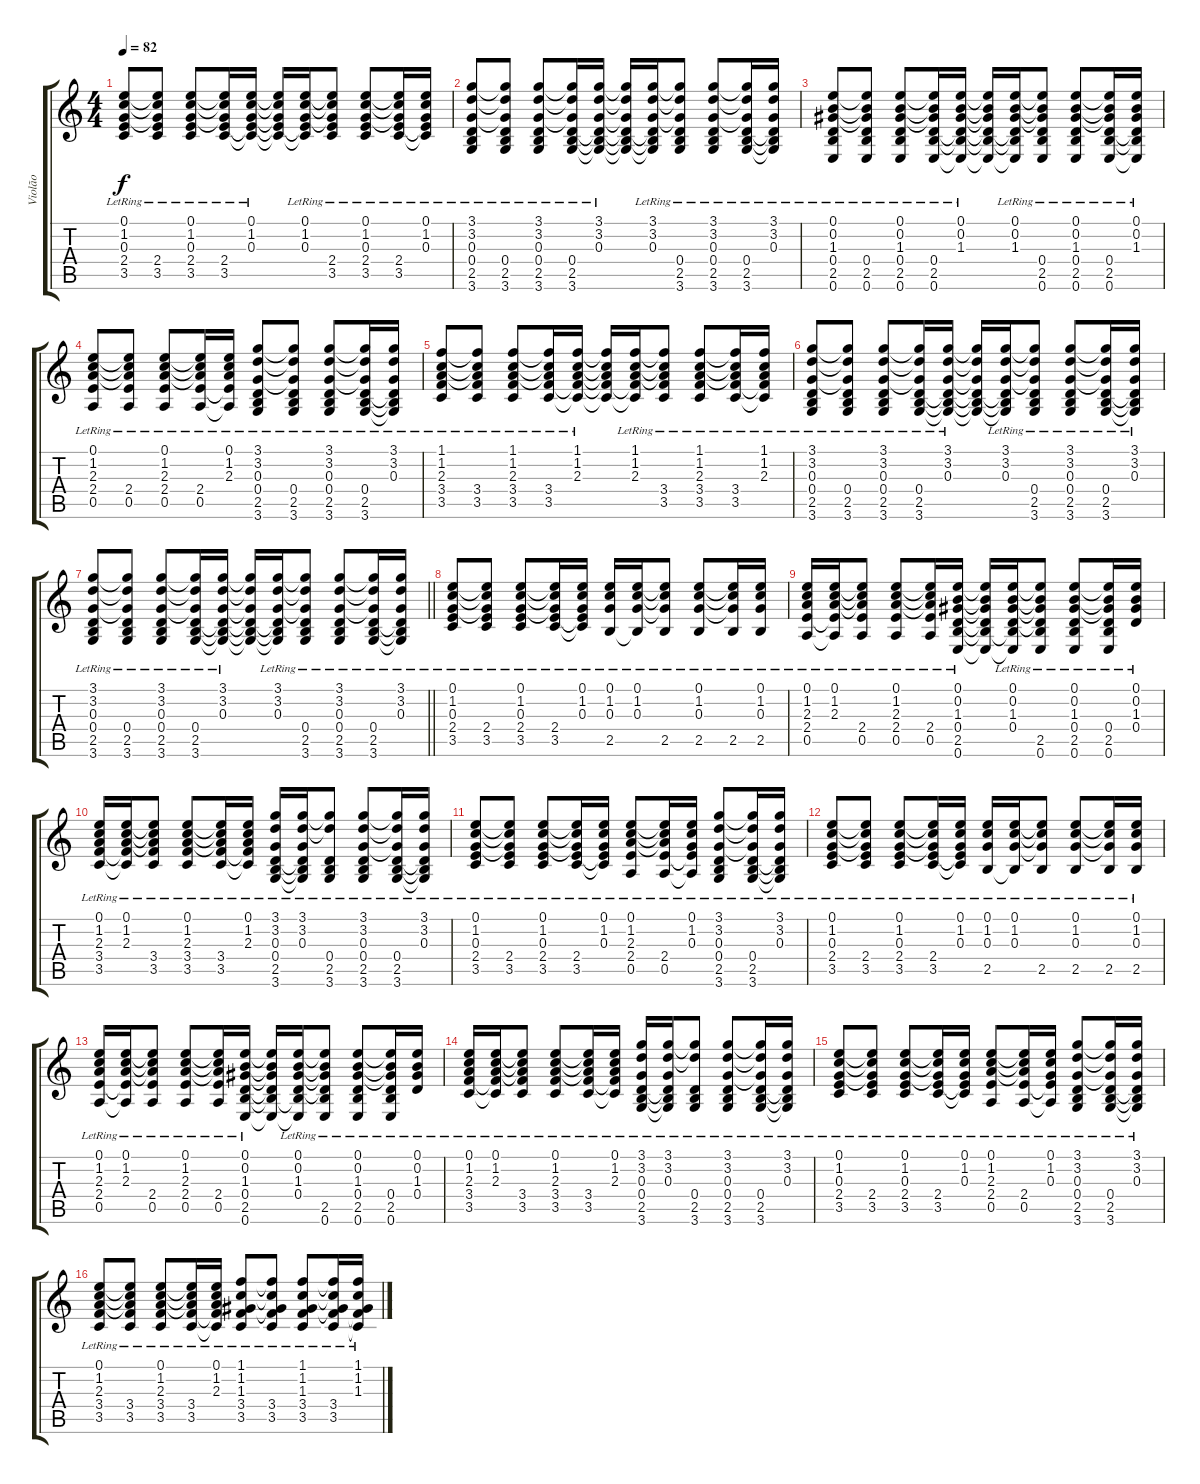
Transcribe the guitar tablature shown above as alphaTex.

\track ("Violão" "Violão") {instrument acousticguitarsteel}
\staff {score tabs}
\tuning (E4 B3 G3 D3 A2 E2) {hide}
\ts (4 4)
\tempo 82
\clef g2
\ks c
(0.1{lr} 1.2{lr} 0.3{lr} 2.4{lr} 3.5{lr}).8{dy f} (0.1{t} 1.2{t} 0.3{t} 2.4{lr} 3.5{lr}).8 (0.1{lr} 1.2{lr} 0.3{lr} 2.4{lr} 3.5{lr}).8 (0.1{t} 1.2{t} 0.3{t} 2.4{lr} 3.5{lr}).16 (0.1{lr} 1.2{lr} 0.3{lr} 2.4{t} 3.5{t}).16 (0.1{t} 1.2{t} 0.3{t} 2.4{t} 3.5{t}).16 (0.1{lr} 1.2{lr} 0.3{lr} 2.4{t} 3.5{t}).16 (0.1{t} 1.2{t} 0.3{t} 2.4{lr} 3.5{lr}).8 (0.1{lr} 1.2{lr} 0.3{lr} 2.4{lr} 3.5{lr}).8 (0.1{t} 1.2{t} 0.3{t} 2.4{lr} 3.5{lr}).16 (0.1{lr} 1.2{lr} 0.3{lr} 2.4{t} 3.5{t}).16 |
(3.1{lr} 3.2{lr} 0.3{lr} 0.4{lr} 2.5{lr} 3.6{lr}).8 (3.1{t} 3.2{t} 0.3{t} 0.4{lr} 2.5{lr} 3.6{lr}).8 (3.1{lr} 3.2{lr} 0.3{lr} 0.4{lr} 2.5{lr} 3.6{lr}).8 (3.1{t} 3.2{t} 0.3{t} 0.4{lr} 2.5{lr} 3.6{lr}).16 (3.1{lr} 3.2{lr} 0.3{lr} 0.4{t} 2.5{t} 3.6{t}).16 (3.1{t} 3.2{t} 0.3{t} 0.4{t} 2.5{t} 3.6{t}).16 (3.1{lr} 3.2{lr} 0.3{lr} 0.4{t} 2.5{t} 3.6{t}).16 (3.1{t} 3.2{t} 0.3{t} 0.4{lr} 2.5{lr} 3.6{lr}).8 (3.1{lr} 3.2{lr} 0.3{lr} 0.4{lr} 2.5{lr} 3.6{lr}).8 (3.1{t} 3.2{t} 0.3{t} 0.4{lr} 2.5{lr} 3.6{lr}).16 (3.1{lr} 3.2{lr} 0.3{lr} 0.4{t} 2.5{t} 3.6{t}).16 |
(0.1{lr} 0.2{lr} 1.3{lr} 0.4{lr} 2.5{lr} 0.6{lr}).8 (0.1{t} 0.2{t} 1.3{t} 0.4{lr} 2.5{lr} 0.6{lr}).8 (0.1{lr} 0.2{lr} 1.3{lr} 0.4{lr} 2.5{lr} 0.6{lr}).8 (0.1{t} 0.2{t} 1.3{t} 0.4{lr} 2.5{lr} 0.6{lr}).16 (0.1{lr} 0.2{lr} 1.3{lr} 0.4{t} 2.5{t} 0.6{t}).16 (0.1{t} 0.2{t} 1.3{t} 0.4{t} 2.5{t} 0.6{t}).16 (0.1{lr} 0.2{lr} 1.3{lr} 0.4{t} 2.5{t} 0.6{t}).16 (0.1{t} 0.2{t} 1.3{t} 0.4{lr} 2.5{lr} 0.6{lr}).8 (0.1{lr} 0.2{lr} 1.3{lr} 0.4{lr} 2.5{lr} 0.6{lr}).8 (0.1{t} 0.2{t} 1.3{t} 0.4{lr} 2.5{lr} 0.6{lr}).16 (0.1{lr} 0.2{lr} 1.3{lr} 0.4{t} 2.5{t} 0.6{t}).16 |
(0.1{lr} 1.2{lr} 2.3{lr} 2.4{lr} 0.5{lr}).8 (0.1{t} 1.2{t} 2.3{t} 2.4{lr} 0.5{lr}).8 (0.1{lr} 1.2{lr} 2.3{lr} 2.4{lr} 0.5{lr}).8 (0.1{t} 1.2{t} 2.3{t} 2.4{lr} 0.5{lr}).16 (0.1{lr} 1.2{lr} 2.3{lr} 2.4{t} 0.5{t}).16 (3.1{lr} 3.2{lr} 0.3{lr} 0.4{lr} 2.5{lr} 3.6{lr}).8 (3.1{t} 3.2{t} 0.3{t} 0.4{lr} 2.5{lr} 3.6{lr}).8 (3.1{lr} 3.2{lr} 0.3{lr} 0.4{lr} 2.5{lr} 3.6{lr}).8 (3.1{t} 3.2{t} 0.3{t} 0.4{lr} 2.5{lr} 3.6{lr}).16 (3.1{lr} 3.2{lr} 0.3{lr} 0.4{t} 2.5{t} 3.6{t}).16 |
(1.1{lr} 1.2{lr} 2.3{lr} 3.4{lr} 3.5{lr}).8 (1.1{t} 1.2{t} 2.3{t} 3.4{lr} 3.5{lr}).8 (1.1{lr} 1.2{lr} 2.3{lr} 3.4{lr} 3.5{lr}).8 (1.1{t} 1.2{t} 2.3{t} 3.4{lr} 3.5{lr}).16 (1.1{lr} 1.2{lr} 2.3{lr} 3.4{t} 3.5{t}).16 (1.1{t} 1.2{t} 2.3{t} 3.4{t} 3.5{t}).16 (1.1{lr} 1.2{lr} 2.3{lr} 3.4{t} 3.5{t}).16 (1.1{t} 1.2{t} 2.3{t} 3.4{lr} 3.5{lr}).8 (1.1{lr} 1.2{lr} 2.3{lr} 3.4{lr} 3.5{lr}).8 (1.1{t} 1.2{t} 2.3{t} 3.4{lr} 3.5{lr}).16 (1.1{lr} 1.2{lr} 2.3{lr} 3.4{t} 3.5{t}).16 |
(3.1{lr} 3.2{lr} 0.3{lr} 0.4{lr} 2.5{lr} 3.6{lr}).8 (3.1{t} 3.2{t} 0.3{t} 0.4{lr} 2.5{lr} 3.6{lr}).8 (3.1{lr} 3.2{lr} 0.3{lr} 0.4{lr} 2.5{lr} 3.6{lr}).8 (3.1{t} 3.2{t} 0.3{t} 0.4{lr} 2.5{lr} 3.6{lr}).16 (3.1{lr} 3.2{lr} 0.3{lr} 0.4{t} 2.5{t} 3.6{t}).16 (3.1{t} 3.2{t} 0.3{t} 0.4{t} 2.5{t} 3.6{t}).16 (3.1{lr} 3.2{lr} 0.3{lr} 0.4{t} 2.5{t} 3.6{t}).16 (3.1{t} 3.2{t} 0.3{t} 0.4{lr} 2.5{lr} 3.6{lr}).8 (3.1{lr} 3.2{lr} 0.3{lr} 0.4{lr} 2.5{lr} 3.6{lr}).8 (3.1{t} 3.2{t} 0.3{t} 0.4{lr} 2.5{lr} 3.6{lr}).16 (3.1{lr} 3.2{lr} 0.3{lr} 0.4{t} 2.5{t} 3.6{t}).16 |
\barLineRight lightlight
(3.1{lr} 3.2{lr} 0.3{lr} 0.4{lr} 2.5{lr} 3.6{lr}).8 (3.1{t} 3.2{t} 0.3{t} 0.4{lr} 2.5{lr} 3.6{lr}).8 (3.1{lr} 3.2{lr} 0.3{lr} 0.4{lr} 2.5{lr} 3.6{lr}).8 (3.1{t} 3.2{t} 0.3{t} 0.4{lr} 2.5{lr} 3.6{lr}).16 (3.1{lr} 3.2{lr} 0.3{lr} 0.4{t} 2.5{t} 3.6{t}).16 (3.1{t} 3.2{t} 0.3{t} 0.4{t} 2.5{t} 3.6{t}).16 (3.1{lr} 3.2{lr} 0.3{lr} 0.4{t} 2.5{t} 3.6{t}).16 (3.1{t} 3.2{t} 0.3{t} 0.4{lr} 2.5{lr} 3.6{lr}).8 (3.1{lr} 3.2{lr} 0.3{lr} 0.4{lr} 2.5{lr} 3.6{lr}).8 (3.1{t} 3.2{t} 0.3{t} 0.4{lr} 2.5{lr} 3.6{lr}).16 (3.1{lr} 3.2{lr} 0.3{lr} 0.4{t} 2.5{t} 3.6{t}).16 |
(0.1{lr} 1.2{lr} 0.3{lr} 2.4{lr} 3.5{lr}).8 (0.1{t} 1.2{t} 0.3{t} 2.4{lr} 3.5{lr}).8 (0.1{lr} 1.2{lr} 0.3{lr} 2.4{lr} 3.5{lr}).8 (0.1{t} 1.2{t} 0.3{t} 2.4{lr} 3.5{lr}).16 (0.1{lr} 1.2{lr} 0.3{lr} 2.4{t} 3.5{t}).16 (0.1{lr} 1.2{lr} 0.3{lr} 2.5{lr}).16 (0.1{lr} 1.2{lr} 0.3{lr} 2.5{t}).16 (0.1{t} 1.2{t} 0.3{t} 2.5{lr}).8 (0.1{lr} 1.2{lr} 0.3{lr} 2.5{lr}).8 (0.1{t} 1.2{t} 0.3{t} 2.5{lr}).16 (0.1{lr} 1.2{lr} 0.3{lr} 2.5{lr}).16 |
(0.1{lr} 1.2{lr} 2.3{lr} 2.4{lr} 0.5{lr}).16 (0.1{lr} 1.2{lr} 2.3{lr} 2.4{t} 0.5{t}).16 (0.1{t} 1.2{t} 2.3{t} 2.4{lr} 0.5{lr}).8 (0.1{lr} 1.2{lr} 2.3{lr} 2.4{lr} 0.5{lr}).8 (0.1{t} 1.2{t} 2.3{t} 2.4{lr} 0.5{lr}).16 (0.1{lr} 0.2{lr} 1.3{lr} 0.4{lr} 2.5{lr} 0.6{lr}).16 (0.1{t} 0.2{t} 1.3{t} 0.4{t} 2.5{t} 0.6{t}).16 (0.1{lr} 0.2{lr} 1.3{lr} 0.4{lr} 2.5{t} 0.6{t}).16 (0.1{t} 0.2{t} 1.3{t} 0.4{t} 2.5{lr} 0.6{lr}).8 (0.1{lr} 0.2{lr} 1.3{lr} 0.4{lr} 2.5{lr} 0.6{lr}).8 (0.1{t} 0.2{t} 1.3{t} 0.4{lr} 2.5{lr} 0.6{lr}).16 (0.1{lr} 0.2{lr} 1.3{lr} 0.4{lr}).16 |
(0.1{lr} 1.2{lr} 2.3{lr} 3.4{lr} 3.5{lr}).16 (0.1{lr} 1.2{lr} 2.3{lr} 3.4{t} 3.5{t}).16 (0.1{t} 1.2{t} 2.3{t} 3.4{lr} 3.5{lr}).8 (0.1{lr} 1.2{lr} 2.3{lr} 3.4{lr} 3.5{lr}).8 (0.1{t} 1.2{t} 2.3{t} 3.4{lr} 3.5{lr}).16 (0.1{lr} 1.2{lr} 2.3{lr} 3.4{t} 3.5{t}).16 (3.1{lr} 3.2{lr} 0.3{lr} 0.4{lr} 2.5{lr} 3.6{lr}).16 (3.1{lr} 3.2{lr} 0.3{lr} 0.4{t} 2.5{t} 3.6{t}).16 (3.1{t} 3.2{t} 0.4{lr} 2.5{lr} 3.6{lr}).8 (3.1{lr} 3.2{lr} 0.3{lr} 0.4{lr} 2.5{lr} 3.6{lr}).8 (3.1{t} 3.2{t} 0.3{t} 0.4{lr} 2.5{lr} 3.6{lr}).16 (3.1{lr} 3.2{lr} 0.3{lr} 0.4{t} 2.5{t} 3.6{t}).16 |
(0.1{lr} 1.2{lr} 0.3{lr} 2.4{lr} 3.5{lr}).8 (0.1{t} 1.2{t} 0.3{t} 2.4{lr} 3.5{lr}).8 (0.1{lr} 1.2{lr} 0.3{lr} 2.4{lr} 3.5{lr}).8 (0.1{t} 1.2{t} 0.3{t} 2.4{lr} 3.5{lr}).16 (0.1{lr} 1.2{lr} 0.3{lr} 2.4{t} 3.5{t}).16 (0.1{lr} 1.2{lr} 2.3{lr} 2.4{lr} 0.5{lr}).8 (0.1{t} 1.2{t} 2.3{t} 2.4{lr} 0.5{lr}).16 (0.1{lr} 1.2{lr} 0.3{lr} 2.4{t} 0.5{t}).16 (3.1{lr} 3.2{lr} 0.3{lr} 0.4{lr} 2.5{lr} 3.6{lr}).8 (3.1{t} 3.2{t} 0.3{t} 0.4{lr} 2.5{lr} 3.6{lr}).16 (3.1{lr} 3.2{lr} 0.3{lr} 0.4{t} 2.5{t} 3.6{t}).16 |
(0.1{lr} 1.2{lr} 0.3{lr} 2.4{lr} 3.5{lr}).8 (0.1{t} 1.2{t} 0.3{t} 2.4{lr} 3.5{lr}).8 (0.1{lr} 1.2{lr} 0.3{lr} 2.4{lr} 3.5{lr}).8 (0.1{t} 1.2{t} 0.3{t} 2.4{lr} 3.5{lr}).16 (0.1{lr} 1.2{lr} 0.3{lr} 2.4{t} 3.5{t}).16 (0.1{lr} 1.2{lr} 0.3{lr} 2.5{lr}).16 (0.1{lr} 1.2{lr} 0.3{lr} 2.5{t}).16 (0.1{t} 1.2{t} 0.3{t} 2.5{lr}).8 (0.1{lr} 1.2{lr} 0.3{lr} 2.5{lr}).8 (0.1{t} 1.2{t} 0.3{t} 2.5{lr}).16 (0.1{lr} 1.2{lr} 0.3{lr} 2.5{lr}).16 |
(0.1{lr} 1.2{lr} 2.3{lr} 2.4{lr} 0.5{lr}).16 (0.1{lr} 1.2{lr} 2.3{lr} 2.4{t} 0.5{t}).16 (0.1{t} 1.2{t} 2.3{t} 2.4{lr} 0.5{lr}).8 (0.1{lr} 1.2{lr} 2.3{lr} 2.4{lr} 0.5{lr}).8 (0.1{t} 1.2{t} 2.3{t} 2.4{lr} 0.5{lr}).16 (0.1{lr} 0.2{lr} 1.3{lr} 0.4{lr} 2.5{lr} 0.6{lr}).16 (0.1{t} 0.2{t} 1.3{t} 0.4{t} 2.5{t} 0.6{t}).16 (0.1{lr} 0.2{lr} 1.3{lr} 0.4{lr} 2.5{t} 0.6{t}).16 (0.1{t} 0.2{t} 1.3{t} 0.4{t} 2.5{lr} 0.6{lr}).8 (0.1{lr} 0.2{lr} 1.3{lr} 0.4{lr} 2.5{lr} 0.6{lr}).8 (0.1{t} 0.2{t} 1.3{t} 0.4{lr} 2.5{lr} 0.6{lr}).16 (0.1{lr} 0.2{lr} 1.3{lr} 0.4{lr}).16 |
(0.1{lr} 1.2{lr} 2.3{lr} 3.4{lr} 3.5{lr}).16 (0.1{lr} 1.2{lr} 2.3{lr} 3.4{t} 3.5{t}).16 (0.1{t} 1.2{t} 2.3{t} 3.4{lr} 3.5{lr}).8 (0.1{lr} 1.2{lr} 2.3{lr} 3.4{lr} 3.5{lr}).8 (0.1{t} 1.2{t} 2.3{t} 3.4{lr} 3.5{lr}).16 (0.1{lr} 1.2{lr} 2.3{lr} 3.4{t} 3.5{t}).16 (3.1{lr} 3.2{lr} 0.3{lr} 0.4{lr} 2.5{lr} 3.6{lr}).16 (3.1{lr} 3.2{lr} 0.3{lr} 0.4{t} 2.5{t} 3.6{t}).16 (3.1{t} 3.2{t} 0.4{lr} 2.5{lr} 3.6{lr}).8 (3.1{lr} 3.2{lr} 0.3{lr} 0.4{lr} 2.5{lr} 3.6{lr}).8 (3.1{t} 3.2{t} 0.3{t} 0.4{lr} 2.5{lr} 3.6{lr}).16 (3.1{lr} 3.2{lr} 0.3{lr} 0.4{t} 2.5{t} 3.6{t}).16 |
(0.1{lr} 1.2{lr} 0.3{lr} 2.4{lr} 3.5{lr}).8 (0.1{t} 1.2{t} 0.3{t} 2.4{lr} 3.5{lr}).8 (0.1{lr} 1.2{lr} 0.3{lr} 2.4{lr} 3.5{lr}).8 (0.1{t} 1.2{t} 0.3{t} 2.4{lr} 3.5{lr}).16 (0.1{lr} 1.2{lr} 0.3{lr} 2.4{t} 3.5{t}).16 (0.1{lr} 1.2{lr} 2.3{lr} 2.4{lr} 0.5{lr}).8 (0.1{t} 1.2{t} 2.3{t} 2.4{lr} 0.5{lr}).16 (0.1{lr} 1.2{lr} 0.3{lr} 2.4{t} 0.5{t}).16 (3.1{lr} 3.2{lr} 0.3{lr} 0.4{lr} 2.5{lr} 3.6{lr}).8 (3.1{t} 3.2{t} 0.3{t} 0.4{lr} 2.5{lr} 3.6{lr}).16 (3.1{lr} 3.2{lr} 0.3{lr} 0.4{t} 2.5{t} 3.6{t}).16 |
(0.1{lr} 1.2{lr} 2.3{lr} 3.4{lr} 3.5{lr}).8 (0.1{t} 1.2{t} 2.3{t} 3.4{lr} 3.5{lr}).8 (0.1{lr} 1.2{lr} 2.3{lr} 3.4{lr} 3.5{lr}).8 (0.1{t} 1.2{t} 2.3{t} 3.4{lr} 3.5{lr}).16 (0.1{lr} 1.2{lr} 2.3{lr} 3.4{t} 3.5{t}).16 (1.1{lr} 1.2{lr} 1.3{lr} 3.4{lr} 3.5{lr}).8 (1.1{t} 1.2{t} 1.3{t} 3.4{lr} 3.5{lr}).8 (1.1{lr} 1.2{lr} 1.3{lr} 3.4{lr} 3.5{lr}).8 (1.1{t} 1.2{t} 1.3{t} 3.4{lr} 3.5{lr}).16 (1.1{lr} 1.2{lr} 1.3{lr} 3.4{t} 3.5{t}).16
